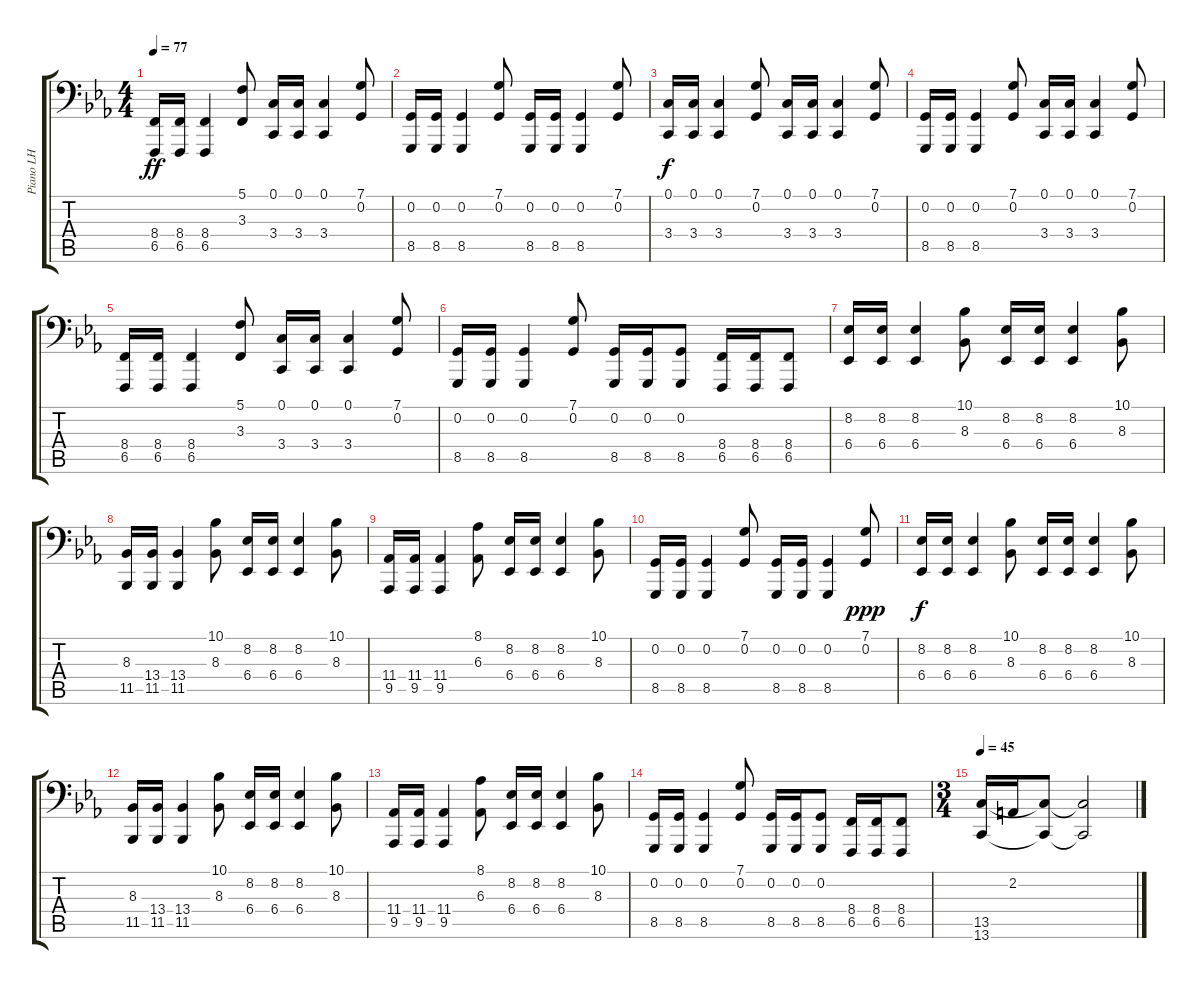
\track ("Piano LH" "Piano LH") {instrument acousticgrandpiano}
\staff {score tabs}
\tuning (C3 G2 D2 A1 B0 B-1) {hide}
\ts (4 4)
\tempo 77
\clef f4
\ks eb
(8.4 6.5).16{dy ff} (8.4 6.5).16 (8.4 6.5).4 (5.1 3.3).8 (0.1 3.4).16 (0.1 3.4).16 (0.1 3.4).4 (7.1 0.2).8 |
(0.2 8.5).16 (0.2 8.5).16 (0.2 8.5).4 (7.1 0.2).8 (0.2 8.5).16 (0.2 8.5).16 (0.2 8.5).4 (7.1 0.2).8 |
(0.1 3.4).16{dy f} (0.1 3.4).16 (0.1 3.4).4 (7.1 0.2).8 (0.1 3.4).16 (0.1 3.4).16 (0.1 3.4).4 (7.1 0.2).8 |
(0.2 8.5).16 (0.2 8.5).16 (0.2 8.5).4 (7.1 0.2).8 (0.1 3.4).16 (0.1 3.4).16 (0.1 3.4).4 (7.1 0.2).8 |
(8.4 6.5).16 (8.4 6.5).16 (8.4 6.5).4 (5.1 3.3).8 (0.1 3.4).16 (0.1 3.4).16 (0.1 3.4).4 (7.1 0.2).8 |
(0.2 8.5).16 (0.2 8.5).16 (0.2 8.5).4 (7.1 0.2).8 (0.2 8.5).16 (0.2 8.5).16 (0.2 8.5).8 (8.4 6.5).16 (8.4 6.5).16 (8.4 6.5).8 |
(8.2 6.4).16 (8.2 6.4).16 (8.2 6.4).4 (10.1 8.3).8 (8.2 6.4).16 (8.2 6.4).16 (8.2 6.4).4 (10.1 8.3).8 |
(8.3 11.5).16 (13.4 11.5).16 (13.4 11.5).4 (10.1 8.3).8 (8.2 6.4).16 (8.2 6.4).16 (8.2 6.4).4 (10.1 8.3).8 |
(11.4 9.5).16 (11.4 9.5).16 (11.4 9.5).4 (8.1 6.3).8 (8.2 6.4).16 (8.2 6.4).16 (8.2 6.4).4 (10.1 8.3).8 |
(0.2 8.5).16 (0.2 8.5).16 (0.2 8.5).4 (7.1 0.2).8 (0.2 8.5).16 (0.2 8.5).16 (0.2 8.5).4 (7.1 0.2).8{dy ppp} |
(8.2 6.4).16{dy f} (8.2 6.4).16 (8.2 6.4).4 (10.1 8.3).8 (8.2 6.4).16 (8.2 6.4).16 (8.2 6.4).4 (10.1 8.3).8 |
(8.3 11.5).16 (13.4 11.5).16 (13.4 11.5).4 (10.1 8.3).8 (8.2 6.4).16 (8.2 6.4).16 (8.2 6.4).4 (10.1 8.3).8 |
(11.4 9.5).16 (11.4 9.5).16 (11.4 9.5).4 (8.1 6.3).8 (8.2 6.4).16 (8.2 6.4).16 (8.2 6.4).4 (10.1 8.3).8 |
(0.2 8.5).16 (0.2 8.5).16 (0.2 8.5).4 (7.1 0.2).8 (0.2 8.5).16 (0.2 8.5).16 (0.2 8.5).8 (8.4 6.5).16 (8.4 6.5).16 (8.4 6.5).8 |
\ts (3 4)
\tempo 45
(13.5 13.6).16 2.2.16 (13.5{t} 13.6{t}).8 (13.5{t} 13.6{t}).2
